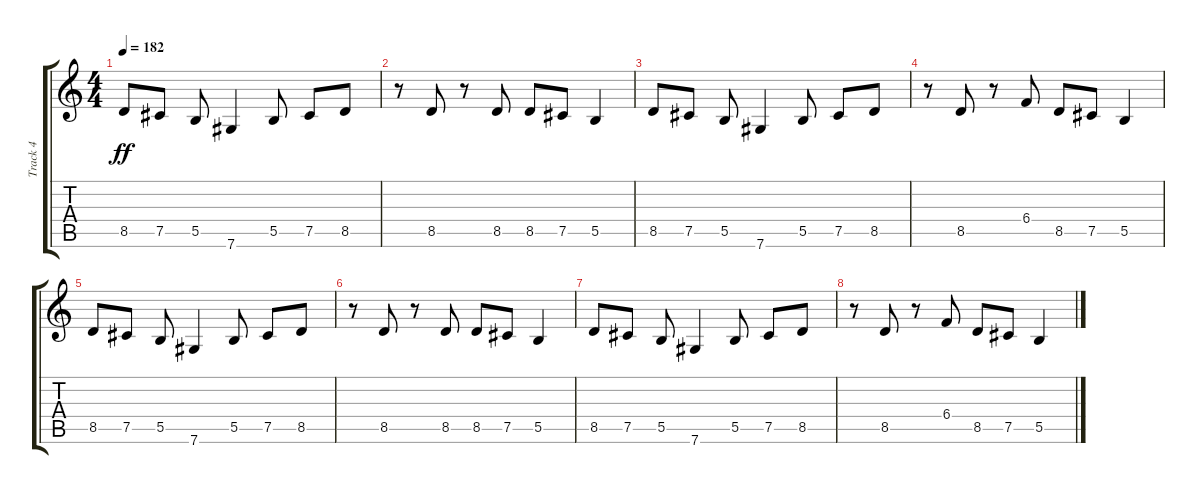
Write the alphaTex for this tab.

\track ("Track 4" "Track 4") {instrument distortionguitar}
\staff {score tabs}
\tuning (Db4 Ab3 E3 B2 Gb2 Db2) {hide}
\ts (4 4)
\tempo 182
\clef g2
\ks c
8.5.8{dy ff balance 8} 7.5.8 5.5.8 7.6.4 5.5.8 7.5.8 8.5.8 |
r.8 8.5.8 r.8 8.5.8 8.5.8 7.5.8 5.5.4 |
8.5.8 7.5.8 5.5.8 7.6.4 5.5.8 7.5.8 8.5.8 |
r.8 8.5.8 r.8 6.4.8 8.5.8 7.5.8 5.5.4 |
8.5.8 7.5.8 5.5.8 7.6.4 5.5.8 7.5.8 8.5.8 |
r.8 8.5.8 r.8 8.5.8 8.5.8 7.5.8 5.5.4 |
8.5.8 7.5.8 5.5.8 7.6.4 5.5.8 7.5.8 8.5.8 |
r.8 8.5.8 r.8 6.4.8 8.5.8 7.5.8 5.5.4
